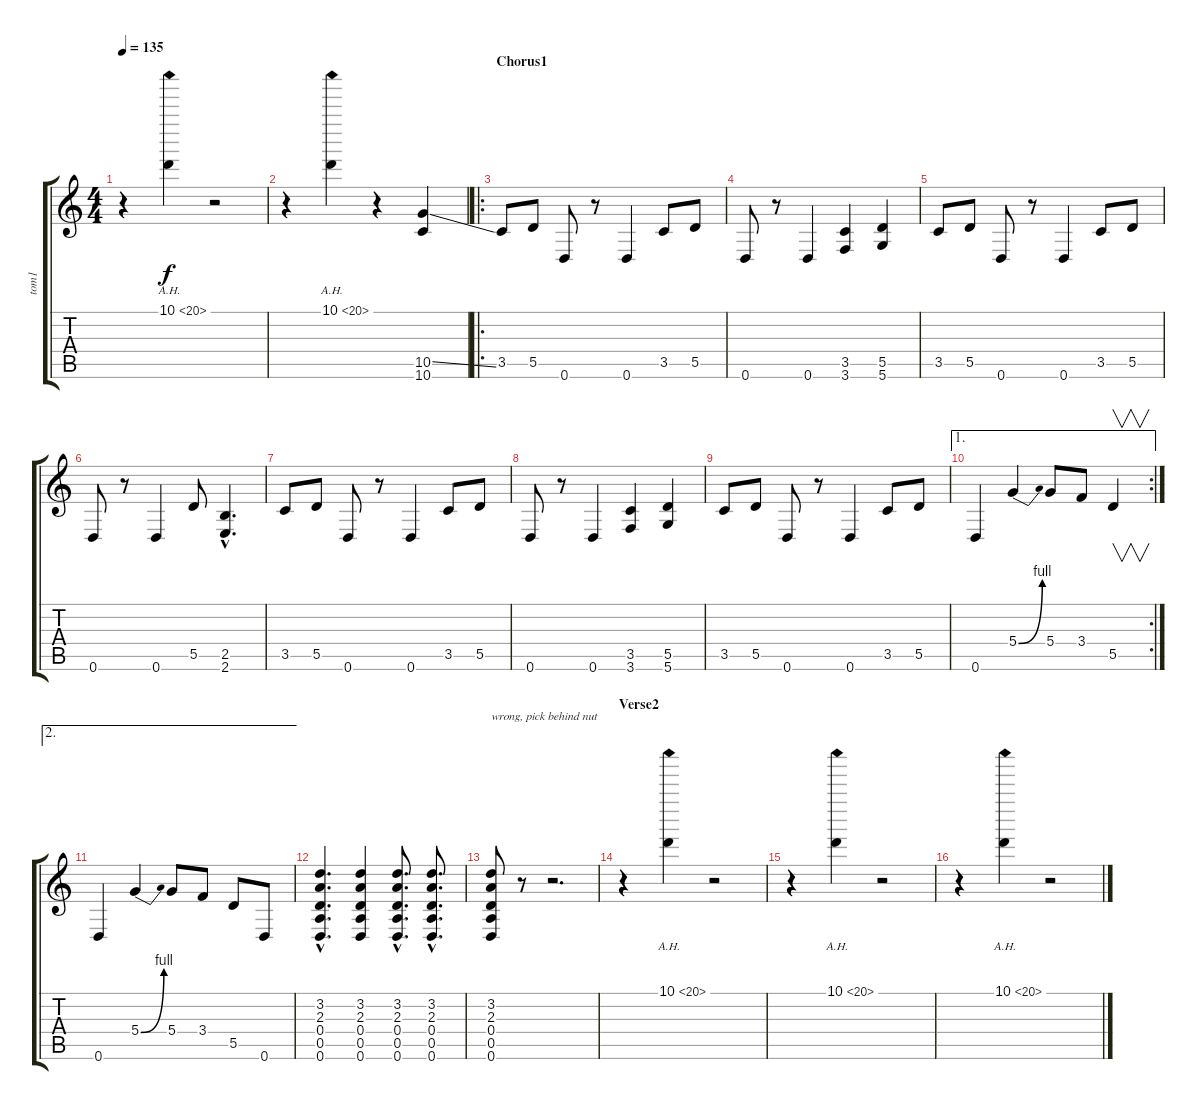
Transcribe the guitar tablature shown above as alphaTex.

\track ("tom1" "tom1") {instrument distortionguitar}
\staff {score tabs}
\tuning (E4 B3 G3 D3 A2 D2) {hide}
\ts (4 4)
\tempo 135
\clef g2
\ks c
r.4{dy f} 10.1{ah 10}.4 r.2 |
r.4 10.1{ah 10}.4 r.4 (10.5{ss} 10.6).4 |
\ro
\section ("" "Chorus1")
3.5.8 5.5.8 0.6.8 r.8 0.6.4 3.5.8 5.5.8 |
0.6.8 r.8 0.6.4 (3.5 3.6).4 (5.5 5.6).4 |
3.5.8 5.5.8 0.6.8 r.8 0.6.4 3.5.8 5.5.8 |
0.6.8 r.8 0.6.4 5.5.8 (2.5{hac} 2.6{hac}).4{d} |
3.5.8 5.5.8 0.6.8 r.8 0.6.4 3.5.8 5.5.8 |
0.6.8 r.8 0.6.4 (3.5 3.6).4 (5.5 5.6).4 |
3.5.8 5.5.8 0.6.8 r.8 0.6.4 3.5.8 5.5.8 |
\ae 1
\rc 2
0.6.4 5.4{be (bend 0 0 60 4)}.4 5.4.8 3.4.8 5.5.4{v} |
\ae 2
0.6.4 5.4{be (bend 0 0 60 4)}.4 5.4.8 3.4.8 5.5.8 0.6.8 |
(3.2{hac} 2.3{hac} 0.4{hac} 0.5{hac} 0.6{hac}).4{d} (3.2 2.3 0.4 0.5 0.6).4 (3.2{hac} 2.3{hac} 0.4{hac} 0.5{hac} 0.6{hac}).8{d} (3.2{hac} 2.3{hac} 0.4{hac} 0.5{hac} 0.6{hac}).8{d} |
(3.2 2.3 0.4 0.5 0.6).8{txt "wrong, pick behind nut"} r.8 r.2{d} |
\section ("" "Verse2")
r.4 10.1{ah 10}.4 r.2 |
r.4 10.1{ah 10}.4 r.2 |
r.4 10.1{ah 10}.4 r.2
